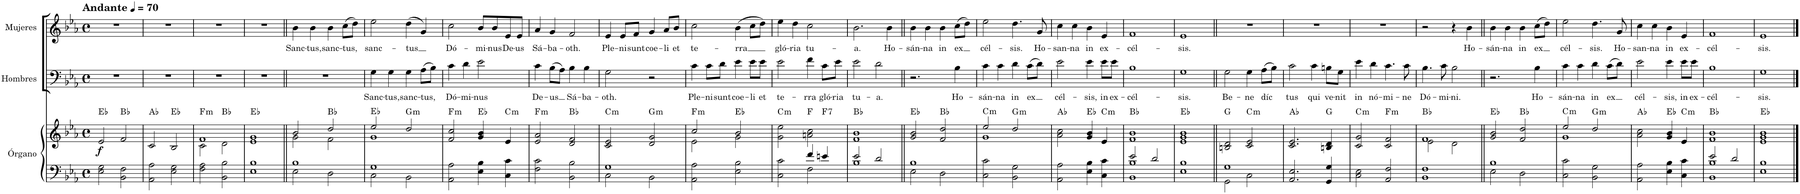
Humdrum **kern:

**kern	**kern	**dynam	**harte	**kern	**text	**kern	**text
*part3	*part3	*part3	*part3	*part2	*part2	*part1	*part1
*staff4	*staff3	*staff3/4	*	*staff2	*staff2	*staff1	*staff1
*I"Órgano	*	*	*	*I"Hombres	*	*I"Mujeres	*
*	*	*	*	*I'H.	*	*	*
*clefF4	*clefG2	*	*	*clefF4	*	*clefG2	*
*k[b-e-a-]	*k[b-e-a-]	*	*	*k[b-e-a-]	*	*k[b-e-a-]	*
*M4/4	*M4/4	*	*	*M4/4	*	*M4/4	*
*met(c)	*met(c)	*	*	*met(c)	*	*met(c)	*
*MM70	*MM70	*	*	*MM70	*	*MM70	*
=1	=1	=1	=1	=1	=1	=1	=1
!	!	!	!	!	!	!LO:TX:a:B:t=Andante	!
!	!	!LO:DY:b	!	!	!	!	!
2E-\ 2G\	2e-/	f	Eb:maj	1r	.	1r	.
2BB-\ 2F\	2f/	.	Bb:maj	.	.	.	.
=2	=2	=2	=2	=2	=2	=2	=2
2AA-\ 2A-\	2c/	.	Ab:maj	1r	.	1r	.
2E-\ 2G\	2B-/	.	Eb:maj	.	.	.	.
=3	=3	=3	=3	=3	=3	=3	=3
*	*^	*	*	*	*	*	*
!	!	!	!	!LO:H:kt=m	!	!	!	!
2F\ 2A-\	1f	2c\	.	F:min	1r	.	1r	.
2BB-\ 2B-\	.	2d\	.	Bb:maj	.	.	.	.
*	*v	*v	*	*	*	*	*	*
=4	=4	=4	=4	=4	=4	=4	=4
1E- 1B-	1e- 1g	.	Eb:maj	1r	.	1r	.
=5||	=5||	=5||	=5||	=5||	=5||	=5||	=5||
*^	*^	*	*	*	*	*	*
!	!	!	!	!	!	!	!	!	!LO:LY:b
1B-	2E-\	2b-/	2g\	.	.	1r	.	4b-\	Sanc-
!	!	!	!	!	!	!	!	!	!LO:LY:b
.	.	.	.	.	.	.	.	4b-\	-tus,
!	!	!	!	!	!	!	!	!	!LO:LY:b
.	2D\	2dd/	2f\	.	Bb:maj	.	.	4b-\	sanc-
!	!	!	!	!	!	!	!	!	!LO:LY:b
.	.	.	.	.	.	.	.	(8cc\L	-tus,
.	.	.	.	.	.	.	.	8dd\J)	.
=6	=6	=6	=6	=6	=6	=6	=6	=6	=6
!	!	!	!	!	!	!	!LO:LY:b	!	!LO:LY:b
1G	2C\	2ee-/	1g	.	Eb:maj	4G\	Sanc-	2ee-\	sanc-
!	!	!	!	!	!	!	!LO:LY:b	!	!
.	.	.	.	.	.	4G\	-tus,	.	.
!	!	!	!	!	!LO:H:kt=m	!	!LO:LY:b	!	!LO:LY:b
.	2BB-\	2dd/	.	.	G:min	4G\	sanc-	(4dd\	-tus
!	!	!	!	!	!	!	!LO:LY:b	!	!
.	.	.	.	.	.	(8A-\L	-tus,	4g/)	.
.	.	.	.	.	.	8B-\J)	.	.	.
*v	*v	*	*	*	*	*	*	*	*
*	*v	*v	*	*	*	*	*	*
=7	=7	=7	=7	=7	=7	=7	=7
!	!	!	!LO:H:kt=m	!	!LO:LY:b	!	!LO:LY:b
2AA-\ 2A-\	2f/ 2cc/	.	F:min	4c\	Dó-	2cc\	Dó-
!	!	!	!	!	!LO:LY:b	!	!
.	.	.	.	4d\	-mi-	.	.
!	!	!	!	!	!LO:LY:b	!	!LO:LY:b
4E-\ 4B-\	4g/ 4b-/	.	Eb:maj	2e-\	-nus	8b-/L	-mi-
!	!	!	!	!	!	!	!LO:LY:b
.	.	.	.	.	.	8b-/	-nus
!	!	!	!LO:H:kt=m	!	!	!	!LO:LY:b
4C\ 4c\	4e-/	.	C:min	.	.	8e-/	De-
!	!	!	!	!	!	!	!LO:LY:b
.	.	.	.	.	.	8e-/J	-us
=8	=8	=8	=8	=8	=8	=8	=8
!	!	!	!LO:H:kt=m	!	!LO:LY:b	!	!LO:LY:b
2F\ 2c\	2e-/ 2a-/	.	F:min	4c\	De-	4a-/	Sá-
!	!	!	!	!	!LO:LY:b	!	!LO:LY:b
.	.	.	.	(8B-\L	-us	4g/	-ba-
.	.	.	.	8A-\J)	.	.	.
!	!	!	!	!	!LO:LY:b	!	!LO:LY:b
2BB-\ 2B-\	2d/ 2f/	.	Bb:maj	4B-\	Sá-	2f/	-oth.
!	!	!	!	!	!LO:LY:b	!	!
.	.	.	.	4B-\	-ba-	.	.
=9	=9	=9	=9	=9	=9	=9	=9
*^	*	*	*	*	*	*	*
!	!	!	!	!LO:H:kt=m	!	!LO:LY:b	!	!LO:LY:b
1G	2C\	2c/ 2e-/	.	C:min	2G\	-oth.	4e-/	Ple-
!	!	!	!	!	!	!	!	!LO:LY:b
.	.	.	.	.	.	.	8e-/L	ni
!	!	!	!	!	!	!	!	!LO:LY:b
.	.	.	.	.	.	.	8f/J	sunt
!	!	!	!	!LO:H:kt=m	!	!	!	!LO:LY:b
.	2BB-\	2d/ 2g/	.	G:min	2r	.	4g/	coe-
!	!	!	!	!	!	!	!	!LO:LY:b
.	.	.	.	.	.	.	8a-/L	-li
!	!	!	!	!	!	!	!	!LO:LY:b
.	.	.	.	.	.	.	8b-/J	et
*v	*v	*	*	*	*	*	*	*
=10	=10	=10	=10	=10	=10	=10	=10
*	*^	*	*	*	*	*	*
!	!	!	!	!LO:H:kt=m	!	!LO:LY:b	!	!LO:LY:b
2AA-\ 2A-\	2cc/	2e-\	.	F:min	4c\	Ple-	2cc\	te-
!	!	!	!	!	!	!LO:LY:b	!	!
.	.	.	.	.	8c\L	ni	.	.
!	!	!	!	!	!	!LO:LY:b	!	!
.	.	.	.	.	8d\J	sunt	.	.
!	!	!	!	!	!	!LO:LY:b	!	!LO:LY:b
2E-\ 2B-\	2b-/	2g\	.	Eb:maj	4e-\	coe-	(4b-\	-rra
!	!	!	!	!	!	!LO:LY:b	!	!
.	.	.	.	.	8e-\L	-li	8cc\L	.
!	!	!	!	!	!	!LO:LY:b	!	!
.	.	.	.	.	8e-\J	et	8dd\J)	.
=11	=11	=11	=11	=11	=11	=11	=11	=11
*^	*	*	*	*	*	*	*	*
!	!	!	!	!	!LO:H:kt=m	!	!LO:LY:b	!	!LO:LY:b
2C\ 2c\	2ryy	2g\ 2ee-\	2.ryy	.	C:min	2e-\	te-	4ee-\	gló-
!	!	!	!	!	!	!	!	!	!LO:LY:b
.	.	.	.	.	.	.	.	4dd\	-ria
!	!	!	!	!	!	!	!LO:LY:b	!	!LO:LY:b
4f/	2F\	2an\ 2cc\	.	.	F:maj	4f\	-rra	2cc\	tu-
!	!	!	!	!	!LO:H:kt=7	!	!LO:LY:b	!	!
4en/	.	.	4ryy	.	F:7	8c\L	gló-	.	.
!	!	!	!	!	!	!	!LO:LY:b	!	!
.	.	.	.	.	.	8e-\J	-ria	.	.
=12	=12	=12	=12	=12	=12	=12	=12	=12	=12
!	!	!	!	!	!	!	!LO:LY:b	!	!LO:LY:b
*	*	*v	*v	*	*	*	*	*	*
2e-/	1B-	1f 1b-	.	Bb:maj	2e-\	tu-	2.b-\	-a.
!	!	!	!	!	!	!LO:LY:b	!	!
2d/	.	.	.	.	2d\	-a.	.	.
!	!	!	!	!	!	!	!	!LO:LY:b
.	.	.	.	.	.	.	4b-\	Ho-
=13||	=13||	=13||	=13||	=13||	=13||	=13||	=13||	=13||
!	!	!	!	!	!	!	!	!LO:LY:b
1B-	2E-\	2g/ 2b-/	.	Eb:maj	2.r	.	4b-\	-sán-
!	!	!	!	!	!	!	!	!LO:LY:b
.	.	.	.	.	.	.	4b-\	-na
!	!	!	!	!	!	!	!	!LO:LY:b
.	2D\	2f/ 2dd/	.	Bb:maj	.	.	4b-\	in
!	!	!	!	!	!	!LO:LY:b	!	!LO:LY:b
.	.	.	.	.	4B-\	Ho-	(8cc\L	ex
.	.	.	.	.	.	.	8dd\J)	.
*v	*v	*	*	*	*	*	*	*
=14	=14	=14	=14	=14	=14	=14	=14
*	*^	*	*	*	*	*	*
!	!	!	!	!LO:H:kt=m	!	!LO:LY:b	!	!LO:LY:b
2C\ 2c\	2ee-/	1g	.	C:min	4c\	-sán-	2ee-\	cél-
!	!	!	!	!	!	!LO:LY:b	!	!
.	.	.	.	.	4c\	-na	.	.
!	!	!	!	!LO:H:kt=m	!	!LO:LY:b	!	!LO:LY:b
2BB-\ 2G\	2dd/	.	.	G:min	4d\	in	4.dd\	-sis.
!	!	!	!	!	!	!LO:LY:b	!	!
.	.	.	.	.	(8c\L	ex	.	.
!	!	!	!	!	!	!	!	!LO:LY:b
.	.	.	.	.	8d\J)	.	8g/	Ho-
*	*v	*v	*	*	*	*	*	*
=15	=15	=15	=15	=15	=15	=15	=15
!	!	!	!	!	!LO:LY:b	!	!LO:LY:b
2AA-\ 2A-\	2a-\ 2cc\	.	Ab:maj	2e-\	cél-	4cc\	-san-
!	!	!	!	!	!	!	!LO:LY:b
.	.	.	.	.	.	4cc\	-na
!	!	!	!	!	!LO:LY:b	!	!LO:LY:b
4E-\ 4B-\	4g/ 4b-/	.	Eb:maj	4e-\	-sis,	4b-\	in
!	!	!	!LO:H:kt=m	!	!LO:LY:b	!	!LO:LY:b
4C\ 4c\	4e-/	.	C:min	8e-\L	in	4e-/	ex-
!	!	!	!	!	!LO:LY:b	!	!
.	.	.	.	8e-\J	ex-	.	.
=16	=16	=16	=16	=16	=16	=16	=16
*^	*	*	*	*	*	*	*
!	!	!	!	!	!	!LO:LY:b	!	!LO:LY:b
2e-/	1BB- 1B-	1f 1b-	.	Bb:maj	1B-	-cél-	1f	-cél-
2d/	.	.	.	.	.	.	.	.
*v	*v	*	*	*	*	*	*	*
=17	=17	=17	=17	=17	=17	=17	=17
!	!	!	!	!	!LO:LY:b	!	!LO:LY:b
1E- 1B-	1e- 1g 1b-	.	Eb:maj	1G	-sis.	1e-	-sis.
=18||	=18||	=18||	=18||	=18||	=18||	=18||	=18||
*^	*	*	*	*	*	*	*
!	!	!	!	!	!	!LO:LY:b	!	!
1G	2GG\	2Bn/ 2d/	.	G:maj	2G\	Be-	1r	.
!	!	!	!	!LO:H:kt=m	!	!LO:LY:b	!	!
.	2C\	2c/ 2e-/	.	C:min	4G\	-ne	.	.
!	!	!	!	!	!	!LO:LY:b	!	!
.	.	.	.	.	(8A-\L	díc	.	.
.	.	.	.	.	8B-\J)	.	.	.
*v	*v	*	*	*	*	*	*	*
=19	=19	=19	=19	=19	=19	=19	=19
!	!	!	!	!	!LO:LY:b	!	!
2.AA-/ 2.E-/	2.c/ 2.e-/	.	Ab:maj	2c\	tus	1r	.
!	!	!	!	!	!LO:LY:b	!	!
.	.	.	.	4c\	qui	.	.
!	!	!	!	!	!LO:LY:b	!	!
4GG/ 4G/	4Bn/ 4d/	.	G:maj	8Bn\L	ve-	.	.
!	!	!	!	!	!LO:LY:b	!	!
.	.	.	.	8G\J	-nit	.	.
=20	=20	=20	=20	=20	=20	=20	=20
!	!	!	!LO:H:kt=m	!	!LO:LY:b	!	!
2C\ 2E-\	2c/ 2g/	.	C:min	4e-\	in	1r	.
!	!	!	!	!	!LO:LY:b	!	!
.	.	.	.	4d\	nó-	.	.
!	!	!	!LO:H:kt=m	!	!LO:LY:b	!	!
2AA-/ 2F/	2c/ 2f/	.	F:min	4.c\	-mi-	.	.
!	!	!	!	!	!LO:LY:b	!	!
.	.	.	.	8c\	-ne	.	.
=21	=21	=21	=21	=21	=21	=21	=21
*^	*^	*	*	*	*	*	*
!	!	!	!	!	!	!	!LO:LY:b	!	!
1F	1BB-	1f	2e-\	.	Bb:maj	4.B-\	Dó-	2r	.
!	!	!	!	!	!	!	!LO:LY:b	!	!
.	.	.	.	.	.	8c\	-mi-	.	.
!	!	!	!	!	!	!	!LO:LY:b	!	!
.	.	.	2d\	.	.	2B-\	-ni.	4r	.
!	!	!	!	!	!	!	!	!	!LO:LY:b
.	.	.	.	.	.	.	.	4b-\	Ho-
*	*	*v	*v	*	*	*	*	*	*
=22||	=22||	=22||	=22||	=22||	=22||	=22||	=22||	=22||
!	!	!	!	!	!	!	!	!LO:LY:b
1B-	2E-\	2g/ 2b-/	.	Eb:maj	2.r	.	4b-\	-sán-
!	!	!	!	!	!	!	!	!LO:LY:b
.	.	.	.	.	.	.	4b-\	-na
!	!	!	!	!	!	!	!	!LO:LY:b
.	2D\	2f/ 2dd/	.	Bb:maj	.	.	4b-\	in
!	!	!	!	!	!	!LO:LY:b	!	!LO:LY:b
.	.	.	.	.	4B-\	Ho-	(8cc\L	ex
.	.	.	.	.	.	.	8dd\J)	.
*v	*v	*	*	*	*	*	*	*
=23	=23	=23	=23	=23	=23	=23	=23
*	*^	*	*	*	*	*	*
!	!	!	!	!LO:H:kt=m	!	!LO:LY:b	!	!LO:LY:b
2C\ 2c\	2ee-/	1g	.	C:min	4c\	-sán-	2ee-\	cél-
!	!	!	!	!	!	!LO:LY:b	!	!
.	.	.	.	.	4c\	-na	.	.
!	!	!	!	!LO:H:kt=m	!	!LO:LY:b	!	!LO:LY:b
2BB-\ 2G\	2dd/	.	.	G:min	4d\	in	4.dd\	-sis.
!	!	!	!	!	!	!LO:LY:b	!	!
.	.	.	.	.	(8c\L	ex	.	.
!	!	!	!	!	!	!	!	!LO:LY:b
.	.	.	.	.	8d\J)	.	8g/	Ho-
*	*v	*v	*	*	*	*	*	*
=24	=24	=24	=24	=24	=24	=24	=24
!	!	!	!	!	!LO:LY:b	!	!LO:LY:b
2AA-\ 2A-\	2a-\ 2cc\	.	Ab:maj	2e-\	cél-	4cc\	-san-
!	!	!	!	!	!	!	!LO:LY:b
.	.	.	.	.	.	4cc\	-na
!	!	!	!	!	!LO:LY:b	!	!LO:LY:b
4E-\ 4B-\	4g/ 4b-/	.	Eb:maj	4e-\	-sis,	4b-\	in
!	!	!	!LO:H:kt=m	!	!LO:LY:b	!	!LO:LY:b
4C\ 4c\	4e-/	.	C:min	8e-\L	in	4e-/	ex-
!	!	!	!	!	!LO:LY:b	!	!
.	.	.	.	8e-\J	ex-	.	.
=25	=25	=25	=25	=25	=25	=25	=25
*^	*	*	*	*	*	*	*
!	!	!	!	!	!	!LO:LY:b	!	!LO:LY:b
2e-/	1BB- 1B-	1f 1b-	.	Bb:maj	1B-	-cél-	1f	-cél-
2d/	.	.	.	.	.	.	.	.
*v	*v	*	*	*	*	*	*	*
=26	=26	=26	=26	=26	=26	=26	=26
!	!	!	!	!	!LO:LY:b	!	!LO:LY:b
1E- 1B-	1e- 1g 1b-	.	Eb:maj	1G	-sis.	1e-	-sis.
==	==	==	==	==	==	==	==
*-	*-	*-	*-	*-	*-	*-	*-
